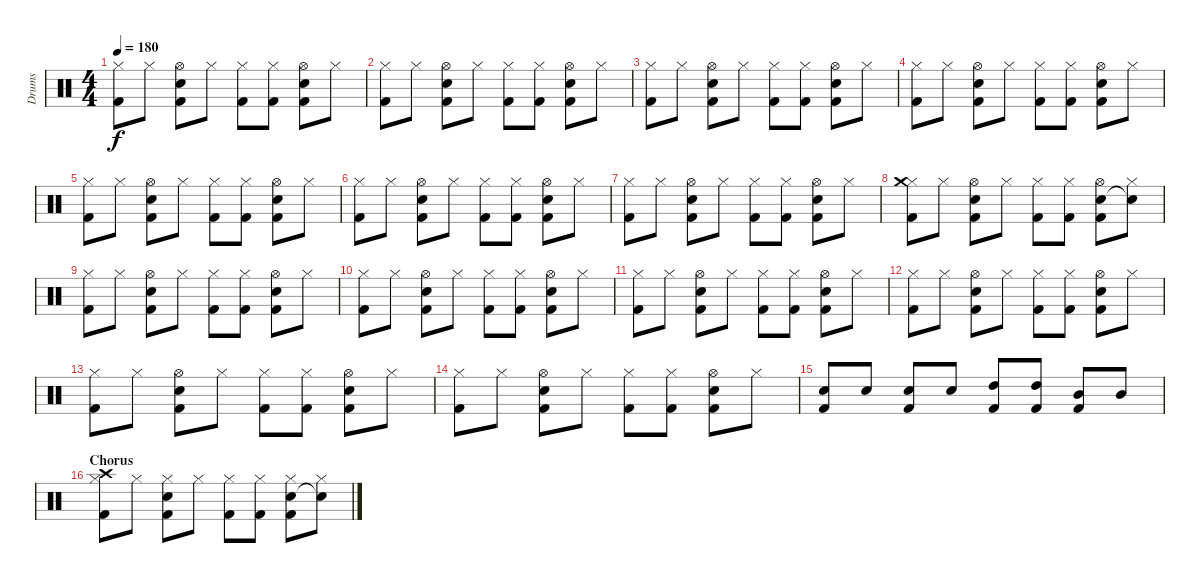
\track ("Drums" "Drums") {instrument percussion}
\staff {score}
\articulation defaults
\ts (4 4)
\tempo 180
\clef neutral
\ks c
("Hi-Hat (closed)" "Kick (hit) 2").8{dy f} "Hi-Hat (closed)".8 ("Hi-Hat (open)" "Electric Snare (hit)" "Kick (hit) 2").8 "Hi-Hat (closed)".8 ("Hi-Hat (closed)" "Kick (hit) 2").8 ("Hi-Hat (closed)" "Kick (hit) 2").8 ("Hi-Hat (open)" "Electric Snare (hit)" "Kick (hit) 2").8 "Hi-Hat (closed)".8 |
("Hi-Hat (closed)" "Kick (hit) 2").8 "Hi-Hat (closed)".8 ("Hi-Hat (open)" "Electric Snare (hit)" "Kick (hit) 2").8 "Hi-Hat (closed)".8 ("Hi-Hat (closed)" "Kick (hit) 2").8 ("Hi-Hat (closed)" "Kick (hit) 2").8 ("Hi-Hat (open)" "Electric Snare (hit)" "Kick (hit) 2").8 "Hi-Hat (closed)".8 |
("Hi-Hat (closed)" "Kick (hit) 2").8 "Hi-Hat (closed)".8 ("Hi-Hat (open)" "Electric Snare (hit)" "Kick (hit) 2").8 "Hi-Hat (closed)".8 ("Hi-Hat (closed)" "Kick (hit) 2").8 ("Hi-Hat (closed)" "Kick (hit) 2").8 ("Hi-Hat (open)" "Electric Snare (hit)" "Kick (hit) 2").8 "Hi-Hat (closed)".8 |
("Hi-Hat (closed)" "Kick (hit) 2").8 "Hi-Hat (closed)".8 ("Hi-Hat (open)" "Electric Snare (hit)" "Kick (hit) 2").8 "Hi-Hat (closed)".8 ("Hi-Hat (closed)" "Kick (hit) 2").8 ("Hi-Hat (closed)" "Kick (hit) 2").8 ("Hi-Hat (open)" "Electric Snare (hit)" "Kick (hit) 2").8 "Hi-Hat (closed)".8 |
("Hi-Hat (closed)" "Kick (hit) 2").8 "Hi-Hat (closed)".8 ("Hi-Hat (open)" "Electric Snare (hit)" "Kick (hit) 2").8 "Hi-Hat (closed)".8 ("Hi-Hat (closed)" "Kick (hit) 2").8 ("Hi-Hat (closed)" "Kick (hit) 2").8 ("Hi-Hat (open)" "Electric Snare (hit)" "Kick (hit) 2").8 "Hi-Hat (closed)".8 |
("Hi-Hat (closed)" "Kick (hit) 2").8 "Hi-Hat (closed)".8 ("Hi-Hat (open)" "Electric Snare (hit)" "Kick (hit) 2").8 "Hi-Hat (closed)".8 ("Hi-Hat (closed)" "Kick (hit) 2").8 ("Hi-Hat (closed)" "Kick (hit) 2").8 ("Hi-Hat (open)" "Electric Snare (hit)" "Kick (hit) 2").8 "Hi-Hat (closed)".8 |
("Hi-Hat (closed)" "Kick (hit) 2").8 "Hi-Hat (closed)".8 ("Hi-Hat (open)" "Electric Snare (hit)" "Kick (hit) 2").8 "Hi-Hat (closed)".8 ("Hi-Hat (closed)" "Kick (hit) 2").8 ("Hi-Hat (closed)" "Kick (hit) 2").8 ("Hi-Hat (open)" "Electric Snare (hit)" "Kick (hit) 2").8 "Hi-Hat (closed)".8 |
("Hi-Hat (closed)" "Crash medium (hit)" "Kick (hit) 2").8 "Hi-Hat (closed)".8 ("Hi-Hat (open)" "Electric Snare (hit)" "Kick (hit) 2").8 "Hi-Hat (closed)".8 ("Hi-Hat (closed)" "Kick (hit) 2").8 ("Hi-Hat (closed)" "Kick (hit) 2").8 ("Hi-Hat (open)" "Electric Snare (hit)" "Kick (hit) 2").8 ("Hi-Hat (closed)" "Snare (hit)"{t}).8 |
("Hi-Hat (closed)" "Kick (hit) 2").8 "Hi-Hat (closed)".8 ("Hi-Hat (open)" "Electric Snare (hit)" "Kick (hit) 2").8 "Hi-Hat (closed)".8 ("Hi-Hat (closed)" "Kick (hit) 2").8 ("Hi-Hat (closed)" "Kick (hit) 2").8 ("Hi-Hat (open)" "Electric Snare (hit)" "Kick (hit) 2").8 "Hi-Hat (closed)".8 |
("Hi-Hat (closed)" "Kick (hit) 2").8 "Hi-Hat (closed)".8 ("Hi-Hat (open)" "Electric Snare (hit)" "Kick (hit) 2").8 "Hi-Hat (closed)".8 ("Hi-Hat (closed)" "Kick (hit) 2").8 ("Hi-Hat (closed)" "Kick (hit) 2").8 ("Hi-Hat (open)" "Electric Snare (hit)" "Kick (hit) 2").8 "Hi-Hat (closed)".8 |
("Hi-Hat (closed)" "Kick (hit) 2").8 "Hi-Hat (closed)".8 ("Hi-Hat (open)" "Electric Snare (hit)" "Kick (hit) 2").8 "Hi-Hat (closed)".8 ("Hi-Hat (closed)" "Kick (hit) 2").8 ("Hi-Hat (closed)" "Kick (hit) 2").8 ("Hi-Hat (open)" "Electric Snare (hit)" "Kick (hit) 2").8 "Hi-Hat (closed)".8 |
("Hi-Hat (closed)" "Kick (hit) 2").8 "Hi-Hat (closed)".8 ("Hi-Hat (open)" "Electric Snare (hit)" "Kick (hit) 2").8 "Hi-Hat (closed)".8 ("Hi-Hat (closed)" "Kick (hit) 2").8 ("Hi-Hat (closed)" "Kick (hit) 2").8 ("Hi-Hat (open)" "Electric Snare (hit)" "Kick (hit) 2").8 "Hi-Hat (closed)".8 |
("Hi-Hat (closed)" "Kick (hit) 2").8 "Hi-Hat (closed)".8 ("Hi-Hat (open)" "Electric Snare (hit)" "Kick (hit) 2").8 "Hi-Hat (closed)".8 ("Hi-Hat (closed)" "Kick (hit) 2").8 ("Hi-Hat (closed)" "Kick (hit) 2").8 ("Hi-Hat (open)" "Electric Snare (hit)" "Kick (hit) 2").8 "Hi-Hat (closed)".8 |
("Hi-Hat (closed)" "Kick (hit) 2").8 "Hi-Hat (closed)".8 ("Hi-Hat (open)" "Electric Snare (hit)" "Kick (hit) 2").8 "Hi-Hat (closed)".8 ("Hi-Hat (closed)" "Kick (hit) 2").8 ("Hi-Hat (closed)" "Kick (hit) 2").8 ("Hi-Hat (open)" "Electric Snare (hit)" "Kick (hit) 2").8 "Hi-Hat (closed)".8 |
("Snare (hit) 2" "Kick (hit) 2").8 "Snare (hit) 2".8 ("Snare (hit) 2" "Kick (hit) 2").8 "Snare (hit) 2".8 ("High Tom (hit)" "Kick (hit) 2").8 ("High Tom (hit)" "Kick (hit) 2").8 ("Mid Tom (hit)" "Kick (hit) 2").8 "Mid Tom (hit)".8 |
\section ("" "Chorus")
("Hi-Hat (closed)" "Crash high (hit)" "Kick (hit) 2").8 "Hi-Hat (closed)".8 ("Hi-Hat (closed)" "Electric Snare (hit)" "Kick (hit) 2").8 "Hi-Hat (closed)".8 ("Hi-Hat (closed)" "Kick (hit) 2").8 ("Hi-Hat (closed)" "Kick (hit) 2").8 ("Hi-Hat (closed)" "Electric Snare (hit)" "Kick (hit) 2").8 ("Hi-Hat (closed)" "Snare (hit)"{t}).8
